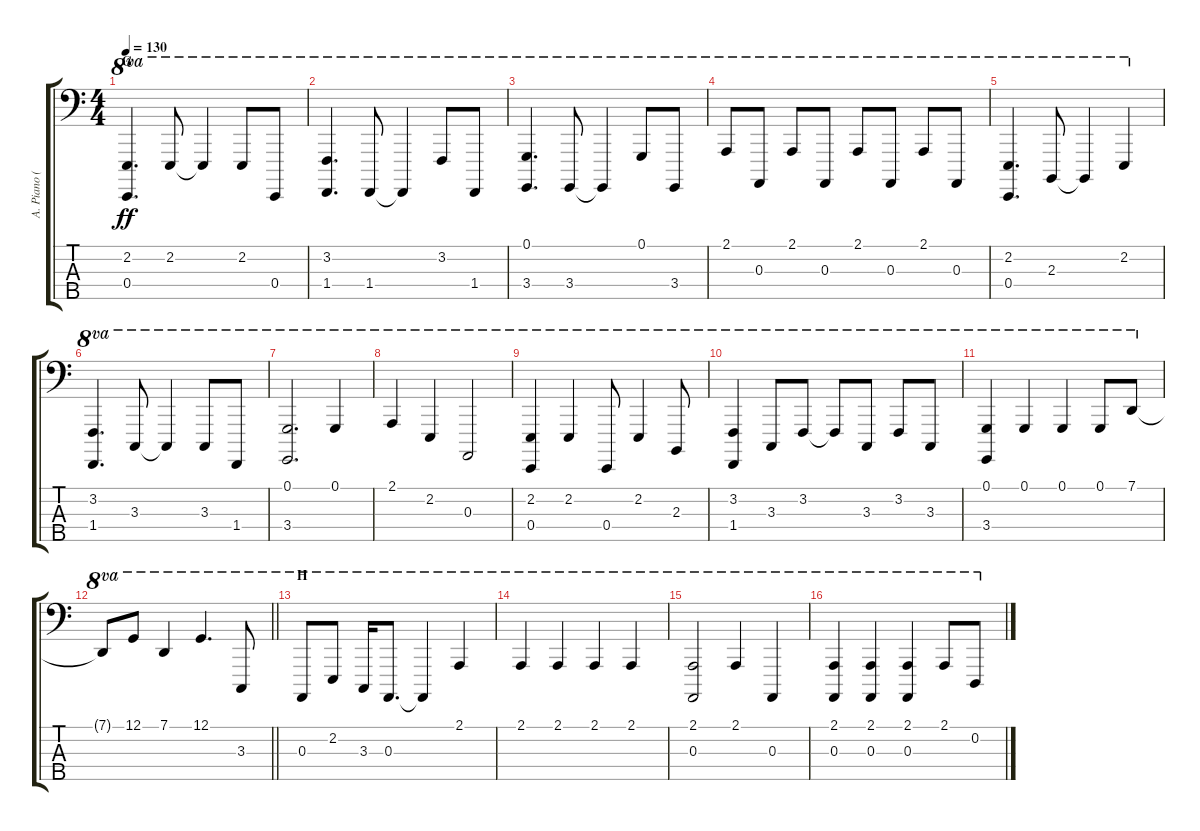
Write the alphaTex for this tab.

\track ("A. Piano (Left Hand)" "A. Piano (") {instrument acousticgrandpiano}
\staff {score tabs}
\tuning (G2 D2 A1 E1 B0) {hide}
\ts (4 4)
\section ("" "G")
\tempo 130
\clef f4
\ks c
(2.2 0.4).4{d ot 8va dy ff} 2.2.8{ot 8va} 2.2{t}.4{ot 8va} 2.2.8{ot 8va} 0.4.8{ot 8va} |
(3.2 1.4).4{d ot 8va} 1.4.8{ot 8va} 1.4{t}.4{ot 8va} 3.2.8{ot 8va} 1.4.8{ot 8va} |
(0.1 3.4).4{d ot 8va} 3.4.8{ot 8va} 3.4{t}.4{ot 8va} 0.1.8{ot 8va} 3.4.8{ot 8va} |
2.1.8{ot 8va} 0.3.8{ot 8va} 2.1.8{ot 8va} 0.3.8{ot 8va} 2.1.8{ot 8va} 0.3.8{ot 8va} 2.1.8{ot 8va} 0.3.8{ot 8va} |
(2.2 0.4).4{d ot 8va} 2.3.8{ot 8va} 2.3{t}.4{ot 8va} 2.2.4{ot 8va} |
(3.2 1.4).4{d ot 8va} 3.3.8{ot 8va} 3.3{t}.4{ot 8va} 3.3.8{ot 8va} 1.4.8{ot 8va} |
(0.1 3.4).2{d ot 8va} 0.1.4{ot 8va} |
2.1.4{ot 8va} 2.2.4{ot 8va} 0.3.2{ot 8va} |
(2.2 0.4).4{ot 8va} 2.2.4{ot 8va} 0.4.8{ot 8va} 2.2.4{ot 8va} 2.3.8{ot 8va} |
(3.2 1.4).4{ot 8va} 3.3.8{ot 8va} 3.2.8{ot 8va} 3.2{t}.8{ot 8va} 3.3.8{ot 8va} 3.2.8{ot 8va} 3.3.8{ot 8va} |
(0.1 3.4).4{ot 8va} 0.1.4{ot 8va} 0.1.4{ot 8va} 0.1.8{ot 8va} 7.1.8{ot 8va} |
\barLineRight lightlight
7.1{t}.8{ot 8va} 12.1.8{ot 8va} 7.1.4{ot 8va} 12.1.4{d ot 8va} 3.3.8{ot 8va} |
\section ("" "H")
0.3.8{ot 8va} 2.2.8{ot 8va} 3.3.16{ot 8va} 0.3.8{d ot 8va} 0.3{t}.4{ot 8va} 2.1.4{ot 8va} |
2.1.4{ot 8va} 2.1.4{ot 8va} 2.1.4{ot 8va} 2.1.4{ot 8va} |
(2.1 0.3).2{ot 8va} 2.1.4{ot 8va} 0.3.4{ot 8va} |
(2.1 0.3).4{ot 8va} (2.1 0.3).4{ot 8va} (2.1 0.3).4{ot 8va} 2.1.8{ot 8va} 0.2.8{ot 8va}
